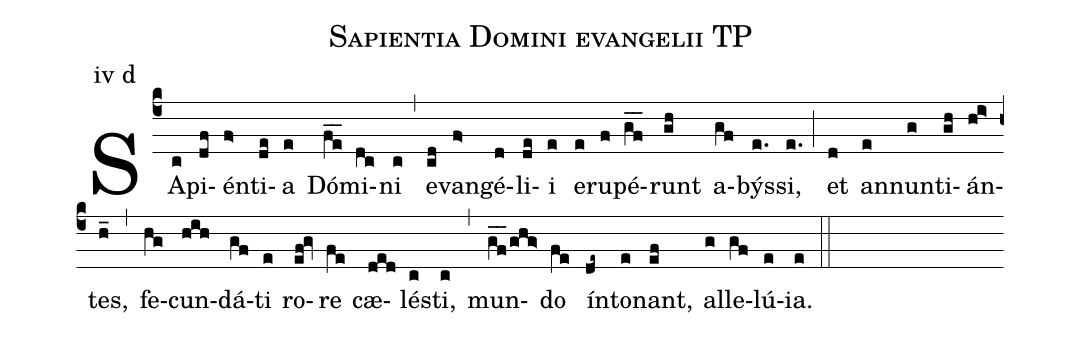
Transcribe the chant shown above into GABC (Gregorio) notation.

name: Sapientia Domini evangelii TP;
annotation: iv d;
mode: 4;
%%
(c4)
SA(c)pi(df)én(f>)ti(de)a(e) Dó(fe__)mi(dc)ni(c) (,)
e(cd)van(f>)gé(d)li(de)i(e) e(e)ru(f)pé(gf__)runt(gh) a(gf)býs(e.)si,(e.) (;)
et(d) an(e)nun(g)ti(gh)án(hi>)tes,(h_) (,)
fe(hg)cun(hih)dá(gf)ti(e) ro(ef!gv)re(fe) cæ(ded)lés(c)ti,(c) (,)
mun(gf__/ghg>)do(fe) ín(de~)to(e)nant,(ef) al(g)le(gf)lú(e)ia.(e) (::)
